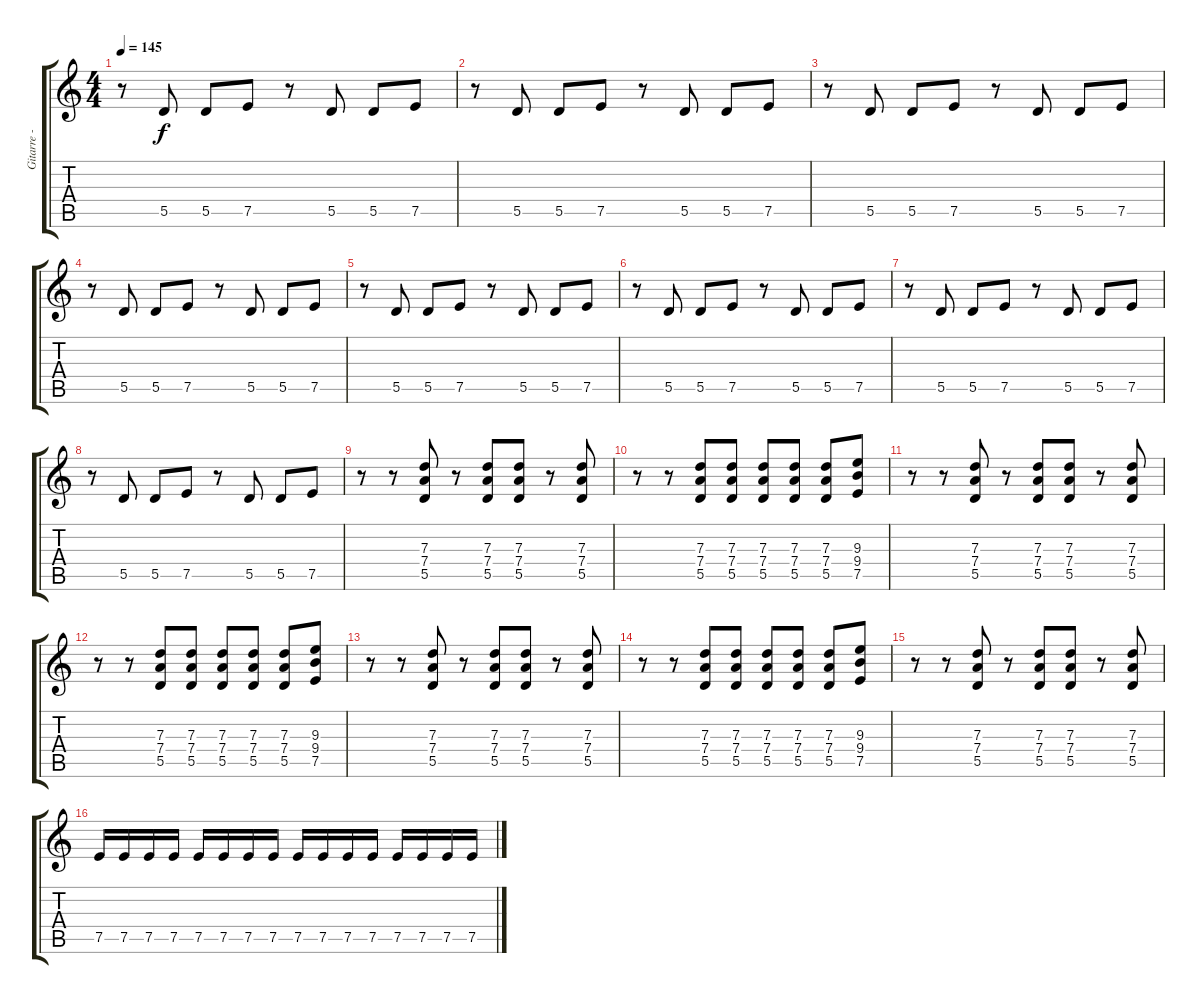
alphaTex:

\track ("Gitarre - Craig Bonich" "Gitarre - ") {instrument distortionguitar}
\staff {score tabs}
\tuning (E4 B3 G3 D3 A2 E2) {hide}
\ts (4 4)
\tempo 145
\clef g2
\ks c
r.8{dy f} 5.5.8 5.5.8 7.5.8 r.8 5.5.8 5.5.8 7.5.8 |
r.8 5.5.8 5.5.8 7.5.8 r.8 5.5.8 5.5.8 7.5.8 |
r.8 5.5.8 5.5.8 7.5.8 r.8 5.5.8 5.5.8 7.5.8 |
r.8 5.5.8 5.5.8 7.5.8 r.8 5.5.8 5.5.8 7.5.8 |
r.8 5.5.8 5.5.8 7.5.8 r.8 5.5.8 5.5.8 7.5.8 |
r.8 5.5.8 5.5.8 7.5.8 r.8 5.5.8 5.5.8 7.5.8 |
r.8 5.5.8 5.5.8 7.5.8 r.8 5.5.8 5.5.8 7.5.8 |
r.8 5.5.8 5.5.8 7.5.8 r.8 5.5.8 5.5.8 7.5.8 |
r.8 r.8 (7.3 7.4 5.5).8 r.8 (7.3 7.4 5.5).8 (7.3 7.4 5.5).8 r.8 (7.3 7.4 5.5).8 |
r.8 r.8 (7.3 7.4 5.5).8 (7.3 7.4 5.5).8 (7.3 7.4 5.5).8 (7.3 7.4 5.5).8 (7.3 7.4 5.5).8 (9.3 9.4 7.5).8 |
r.8 r.8 (7.3 7.4 5.5).8 r.8 (7.3 7.4 5.5).8 (7.3 7.4 5.5).8 r.8 (7.3 7.4 5.5).8 |
r.8 r.8 (7.3 7.4 5.5).8 (7.3 7.4 5.5).8 (7.3 7.4 5.5).8 (7.3 7.4 5.5).8 (7.3 7.4 5.5).8 (9.3 9.4 7.5).8 |
r.8 r.8 (7.3 7.4 5.5).8 r.8 (7.3 7.4 5.5).8 (7.3 7.4 5.5).8 r.8 (7.3 7.4 5.5).8 |
r.8 r.8 (7.3 7.4 5.5).8 (7.3 7.4 5.5).8 (7.3 7.4 5.5).8 (7.3 7.4 5.5).8 (7.3 7.4 5.5).8 (9.3 9.4 7.5).8 |
r.8 r.8 (7.3 7.4 5.5).8 r.8 (7.3 7.4 5.5).8 (7.3 7.4 5.5).8 r.8 (7.3 7.4 5.5).8 |
7.5.16 7.5.16 7.5.16 7.5.16 7.5.16 7.5.16 7.5.16 7.5.16 7.5.16 7.5.16 7.5.16 7.5.16 7.5.16 7.5.16 7.5.16 7.5.16
